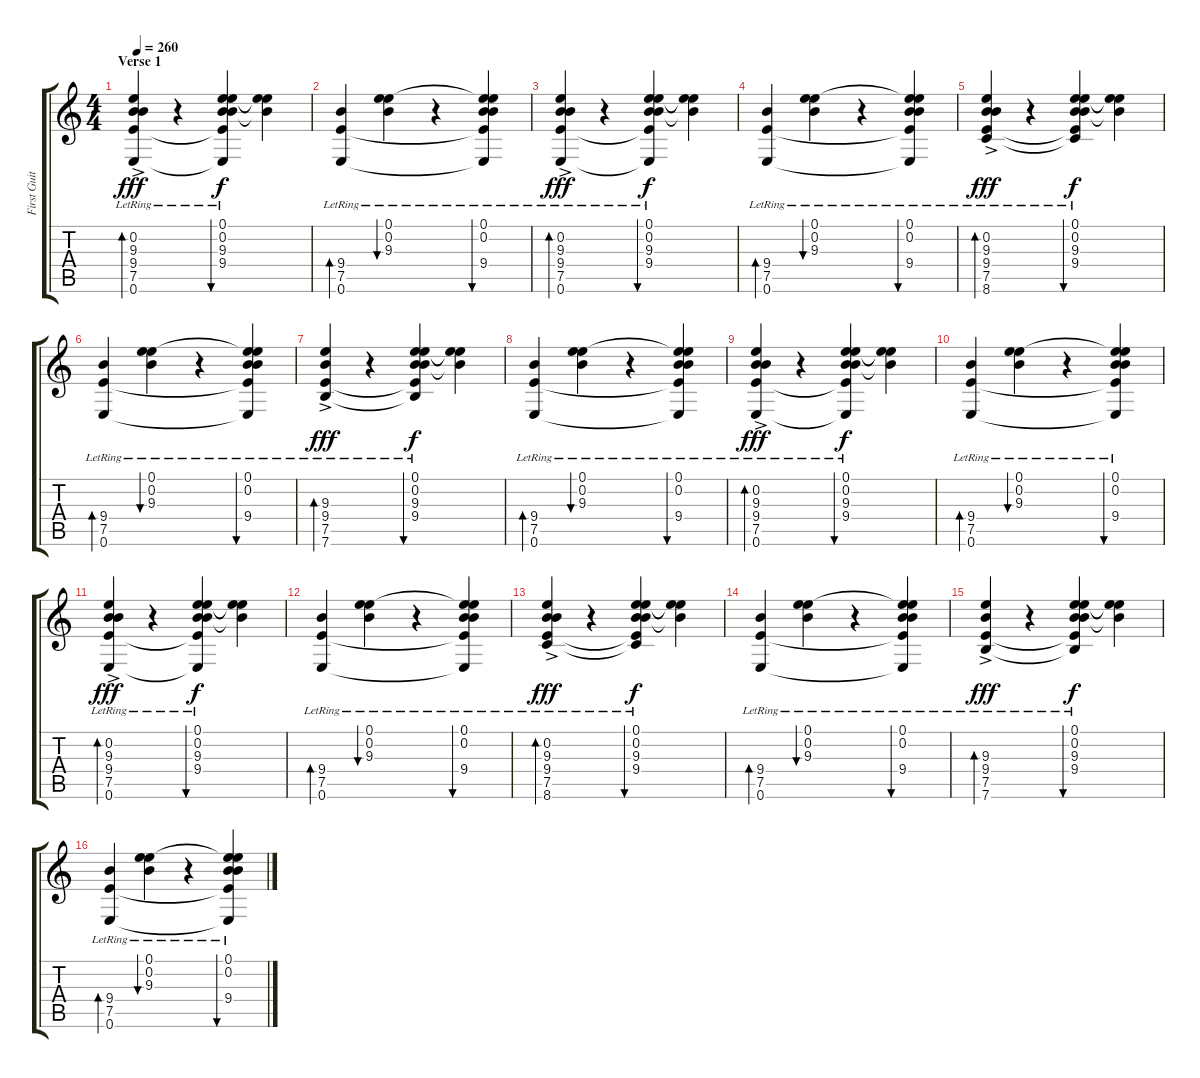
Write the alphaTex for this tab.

\track ("First Guitar - Berry" "First Guit") {instrument electricguitarclean}
\staff {score tabs}
\tuning (E4 B3 G3 D3 A2 E2) {hide}
\ts (4 4)
\section ("" "Verse 1")
\tempo 260
\clef g2
\ks c
(0.2{lr} 9.3{lr} 9.4{lr} 7.5{lr} 0.6{ac lr}).4{bd 30 dy fff} r.4 (0.1{lr} 0.2{lr} 9.3{lr} 9.4 7.5{t} 0.6{t}).4{bu 30 dy f} (0.1{t} 0.2{t} 9.3{t}).4 |
(9.4{lr} 7.5{lr} 0.6{lr}).4{bd 30} (0.1{lr} 0.2{lr} 9.3{lr}).4{bu 30} r.4 (0.1{lr} 0.2 9.3{t} 9.4 7.5{t} 0.6{t}).4{bu 30} |
(0.2{lr} 9.3{lr} 9.4{lr} 7.5{lr} 0.6{ac lr}).4{bd 30 dy fff} r.4 (0.1{lr} 0.2{lr} 9.3{lr} 9.4 7.5{t} 0.6{t}).4{bu 30 dy f} (0.1{t} 0.2{t} 9.3{t}).4 |
(9.4{lr} 7.5{lr} 0.6{lr}).4{bd 30} (0.1{lr} 0.2{lr} 9.3{lr}).4{bu 30} r.4 (0.1{lr} 0.2 9.3{t} 9.4 7.5{t} 0.6{t}).4{bu 30} |
(0.2{lr} 9.3{lr} 9.4{lr} 7.5{lr} 8.6{ac lr}).4{bd 30 dy fff} r.4 (0.1{lr} 0.2{lr} 9.3{lr} 9.4 7.5{t} 8.6{t}).4{bu 30 dy f} (0.1{t} 0.2{t} 9.3{t}).4 |
(9.4{lr} 7.5{lr} 0.6{lr}).4{bd 30} (0.1{lr} 0.2{lr} 9.3{lr}).4{bu 30} r.4 (0.1{lr} 0.2 9.3{t} 9.4 7.5{t} 0.6{t}).4{bu 30} |
(9.3{lr} 9.4{lr} 7.5{lr} 7.6{ac lr}).4{bd 30 dy fff} r.4 (0.1{lr} 0.2{lr} 9.3{lr} 9.4 7.5{t} 7.6{t}).4{bu 30 dy f} (0.1{t} 0.2{t} 9.3{t}).4 |
(9.4{lr} 7.5{lr} 0.6{lr}).4{bd 30} (0.1{lr} 0.2{lr} 9.3{lr}).4{bu 30} r.4 (0.1{lr} 0.2 9.3{t} 9.4 7.5{t} 0.6{t}).4{bu 30} |
(0.2{lr} 9.3{lr} 9.4{lr} 7.5{lr} 0.6{ac lr}).4{bd 30 dy fff} r.4 (0.1{lr} 0.2{lr} 9.3{lr} 9.4 7.5{t} 0.6{t}).4{bu 30 dy f} (0.1{t} 0.2{t} 9.3{t}).4 |
(9.4{lr} 7.5{lr} 0.6{lr}).4{bd 30} (0.1{lr} 0.2{lr} 9.3{lr}).4{bu 30} r.4 (0.1{lr} 0.2 9.3{t} 9.4 7.5{t} 0.6{t}).4{bu 30} |
(0.2{lr} 9.3{lr} 9.4{lr} 7.5{lr} 0.6{ac lr}).4{bd 30 dy fff} r.4 (0.1{lr} 0.2{lr} 9.3{lr} 9.4 7.5{t} 0.6{t}).4{bu 30 dy f} (0.1{t} 0.2{t} 9.3{t}).4 |
(9.4{lr} 7.5{lr} 0.6{lr}).4{bd 30} (0.1{lr} 0.2{lr} 9.3{lr}).4{bu 30} r.4 (0.1{lr} 0.2 9.3{t} 9.4 7.5{t} 0.6{t}).4{bu 30} |
(0.2{lr} 9.3{lr} 9.4{lr} 7.5{lr} 8.6{ac lr}).4{bd 30 dy fff} r.4 (0.1{lr} 0.2{lr} 9.3{lr} 9.4 7.5{t} 8.6{t}).4{bu 30 dy f} (0.1{t} 0.2{t} 9.3{t}).4 |
(9.4{lr} 7.5{lr} 0.6{lr}).4{bd 30} (0.1{lr} 0.2{lr} 9.3{lr}).4{bu 30} r.4 (0.1{lr} 0.2 9.3{t} 9.4 7.5{t} 0.6{t}).4{bu 30} |
(9.3{lr} 9.4{lr} 7.5{lr} 7.6{ac lr}).4{bd 30 dy fff} r.4 (0.1{lr} 0.2{lr} 9.3{lr} 9.4 7.5{t} 7.6{t}).4{bu 30 dy f} (0.1{t} 0.2{t} 9.3{t}).4 |
(9.4{lr} 7.5{lr} 0.6{lr}).4{bd 30} (0.1{lr} 0.2{lr} 9.3{lr}).4{bu 30} r.4 (0.1{lr} 0.2 9.3{t} 9.4 7.5{t} 0.6{t}).4{bu 30}
